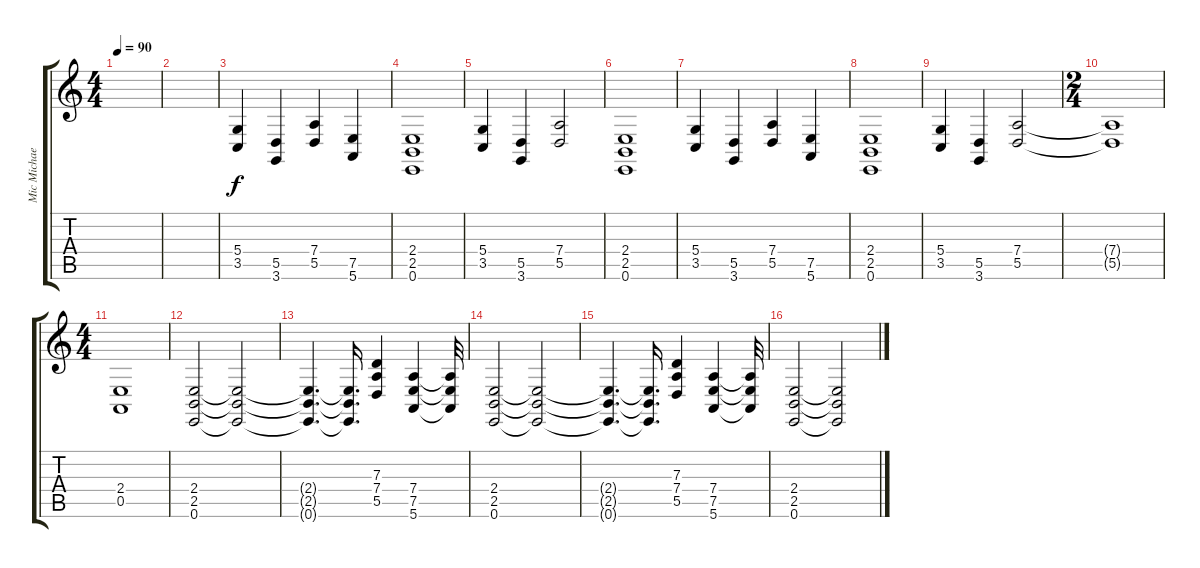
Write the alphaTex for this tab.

\track ("Mic Michaeli" "Mic Michae") {instrument lead2sawtooth}
\staff {score tabs}
\tuning (E4 B3 G3 D3 A2 E2) {hide}
\ts (4 4)
\tempo 90
\clef g2
\ks c
|
|
(5.4 3.5).4 (5.5 3.6).4 (7.4 5.5).4 (7.5 5.6).4 |
(2.4 2.5 0.6).1 |
(5.4 3.5).4 (5.5 3.6).4 (7.4 5.5).2 |
(2.4 2.5 0.6).1 |
(5.4 3.5).4 (5.5 3.6).4 (7.4 5.5).4 (7.5 5.6).4 |
(2.4 2.5 0.6).1 |
(5.4 3.5).4 (5.5 3.6).4 (7.4 5.5).2 |
\ts (2 4)
(7.4{t} 5.5{t}).1 |
\ts (4 4)
(2.4 0.5).1 |
(2.4 2.5 0.6).2 (2.4{t} 2.5{t} 0.6{t}).2 |
(2.4{t} 2.5{t} 0.6{t}).4{d} (2.4{t} 2.5{t} 0.6{t}).16{d} (7.3 7.4 5.5).4 (7.4 7.5 5.6).4 (7.4{t} 7.5{t} 5.6{t}).32 |
(2.4 2.5 0.6).2 (2.4{t} 2.5{t} 0.6{t}).2 |
(2.4{t} 2.5{t} 0.6{t}).4{d} (2.4{t} 2.5{t} 0.6{t}).16{d} (7.3 7.4 5.5).4 (7.4 7.5 5.6).4 (7.4{t} 7.5{t} 5.6{t}).32 |
(2.4 2.5 0.6).2 (2.4{t} 2.5{t} 0.6{t}).2
